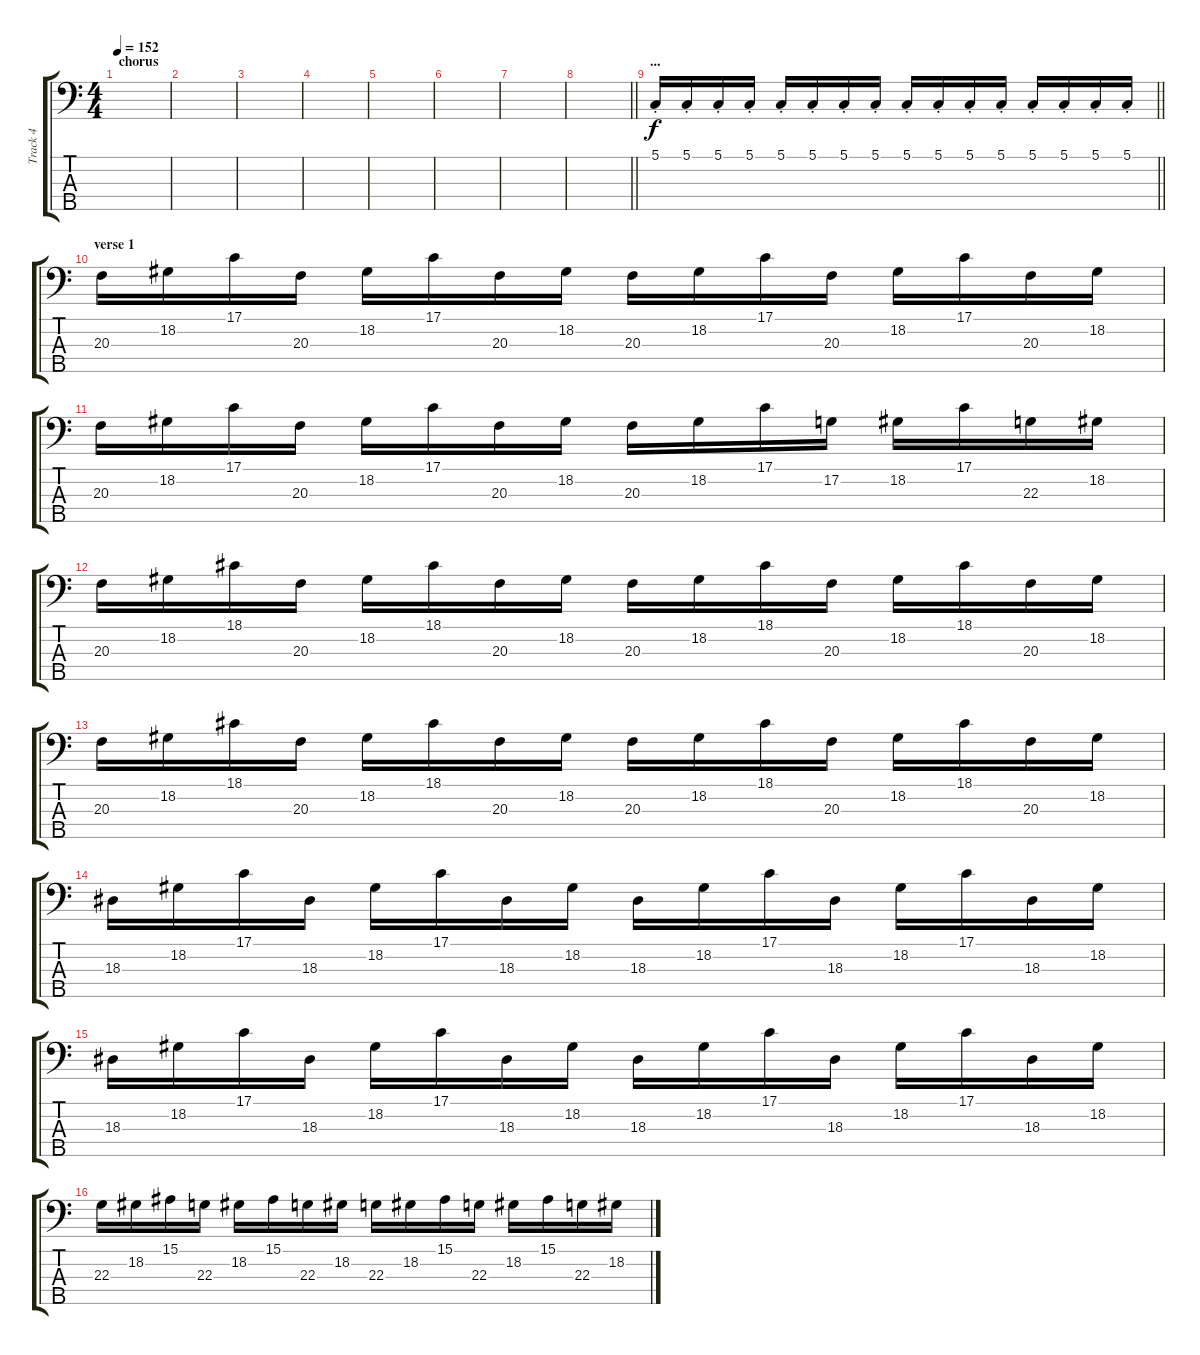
\track ("Track 4" "Track 4") {instrument seashore}
\staff {score tabs}
\tuning (G2 D2 A1 E1 B0) {hide}
\ts (4 4)
\section ("" "chorus")
\tempo 152
\clef f4
\ks c
|
|
|
|
|
|
|
\barLineRight lightlight
|
\section ("" "...")
\barLineRight lightlight
5.1{st}.16{instrument lead2sawtooth} 5.1{st}.16 5.1{st}.16 5.1{st}.16 5.1{st}.16 5.1{st}.16 5.1{st}.16 5.1{st}.16 5.1{st}.16 5.1{st}.16 5.1{st}.16 5.1{st}.16 5.1{st}.16 5.1{st}.16 5.1{st}.16 5.1{st}.16 |
\section ("" "verse 1")
20.3.16 18.2.16 17.1.16 20.3.16 18.2.16 17.1.16 20.3.16 18.2.16 20.3.16 18.2.16 17.1.16 20.3.16 18.2.16 17.1.16 20.3.16 18.2.16 |
20.3.16 18.2.16 17.1.16 20.3.16 18.2.16 17.1.16 20.3.16 18.2.16 20.3.16 18.2.16 17.1.16 17.2.16 18.2.16 17.1.16 22.3.16 18.2.16 |
20.3.16 18.2.16 18.1.16 20.3.16 18.2.16 18.1.16 20.3.16 18.2.16 20.3.16 18.2.16 18.1.16 20.3.16 18.2.16 18.1.16 20.3.16 18.2.16 |
20.3.16 18.2.16 18.1.16 20.3.16 18.2.16 18.1.16 20.3.16 18.2.16 20.3.16 18.2.16 18.1.16 20.3.16 18.2.16 18.1.16 20.3.16 18.2.16 |
18.3.16 18.2.16 17.1.16 18.3.16 18.2.16 17.1.16 18.3.16 18.2.16 18.3.16 18.2.16 17.1.16 18.3.16 18.2.16 17.1.16 18.3.16 18.2.16 |
18.3.16 18.2.16 17.1.16 18.3.16 18.2.16 17.1.16 18.3.16 18.2.16 18.3.16 18.2.16 17.1.16 18.3.16 18.2.16 17.1.16 18.3.16 18.2.16 |
22.3.16 18.2.16 15.1.16 22.3.16 18.2.16 15.1.16 22.3.16 18.2.16 22.3.16 18.2.16 15.1.16 22.3.16 18.2.16 15.1.16 22.3.16 18.2.16
